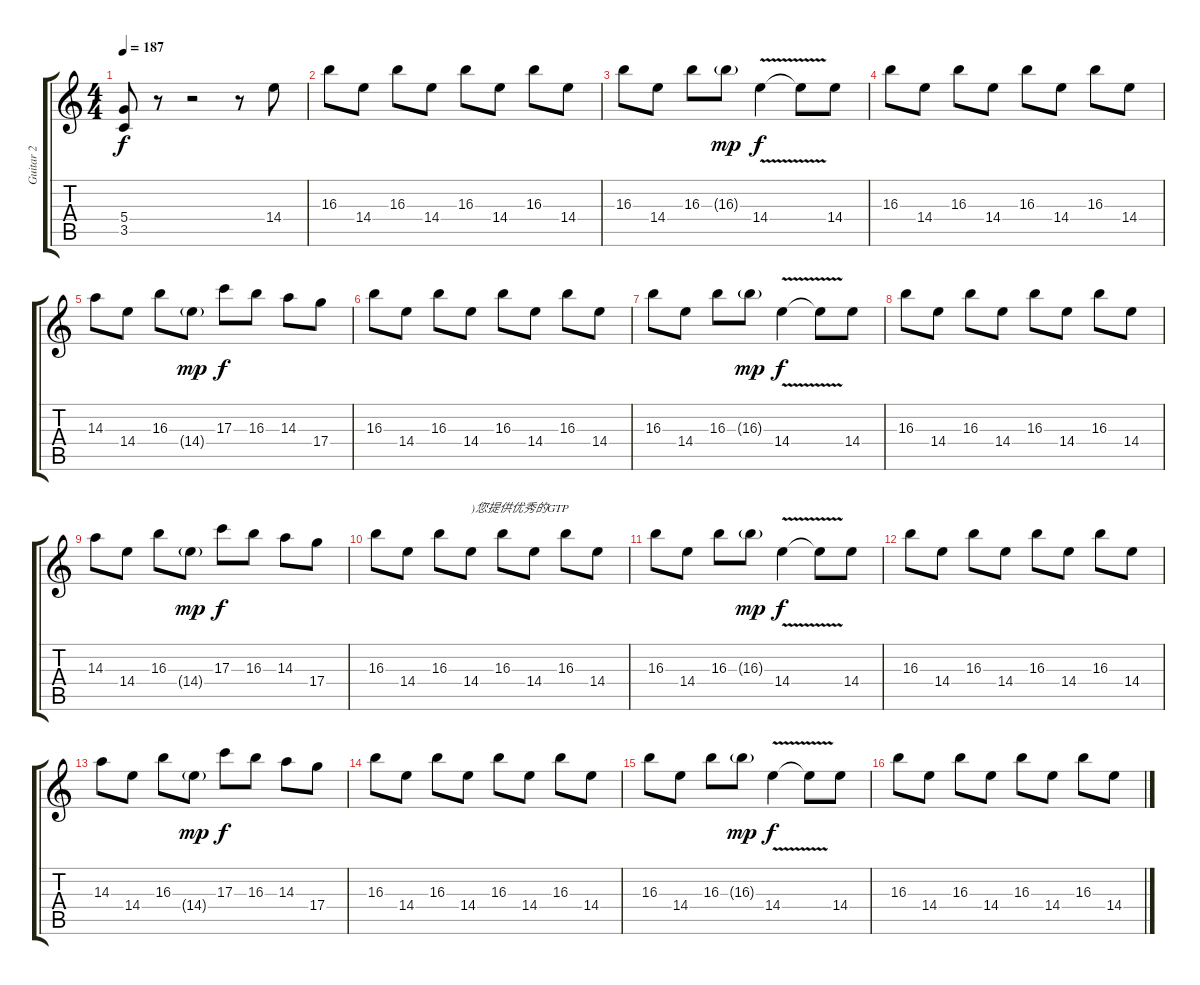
\track ("Guitar 2" "Guitar 2") {instrument overdrivenguitar}
\staff {score tabs}
\tuning (E4 B3 G3 D3 A2 E2) {hide}
\ts (4 4)
\tempo 187
\clef g2
\ks c
(5.4 3.5).8{dy f} r.8 r.2 r.8 14.4.8 |
16.3.8 14.4.8 16.3.8 14.4.8 16.3.8 14.4.8 16.3.8 14.4.8 |
16.3.8 14.4.8 16.3.8 16.3{g}.8{dy mp} 14.4{v}.4{dy f} 14.4{t}.8 14.4.8 |
16.3.8 14.4.8 16.3.8 14.4.8 16.3.8 14.4.8 16.3.8 14.4.8 |
14.3.8 14.4.8 16.3.8 14.4{g}.8{dy mp} 17.3.8{dy f} 16.3.8 14.3.8 17.4.8 |
16.3.8 14.4.8 16.3.8 14.4.8 16.3.8 14.4.8 16.3.8 14.4.8 |
16.3.8 14.4.8 16.3.8 16.3{g}.8{dy mp} 14.4{v}.4{dy f} 14.4{t}.8 14.4.8 |
16.3.8 14.4.8 16.3.8 14.4.8 16.3.8 14.4.8 16.3.8 14.4.8 |
14.3.8 14.4.8 16.3.8 14.4{g}.8{dy mp} 17.3.8{dy f} 16.3.8 14.3.8 17.4.8 |
16.3.8 14.4.8 16.3.8 14.4.8{txt ")您提供优秀的GTP"} 16.3.8 14.4.8 16.3.8 14.4.8 |
16.3.8 14.4.8 16.3.8 16.3{g}.8{dy mp} 14.4{v}.4{dy f} 14.4{t}.8 14.4.8 |
16.3.8 14.4.8 16.3.8 14.4.8 16.3.8 14.4.8 16.3.8 14.4.8 |
14.3.8 14.4.8 16.3.8 14.4{g}.8{dy mp} 17.3.8{dy f} 16.3.8 14.3.8 17.4.8 |
16.3.8 14.4.8 16.3.8 14.4.8 16.3.8 14.4.8 16.3.8 14.4.8 |
16.3.8 14.4.8 16.3.8 16.3{g}.8{dy mp} 14.4{v}.4{dy f} 14.4{t}.8 14.4.8 |
16.3.8 14.4.8 16.3.8 14.4.8 16.3.8 14.4.8 16.3.8 14.4.8
